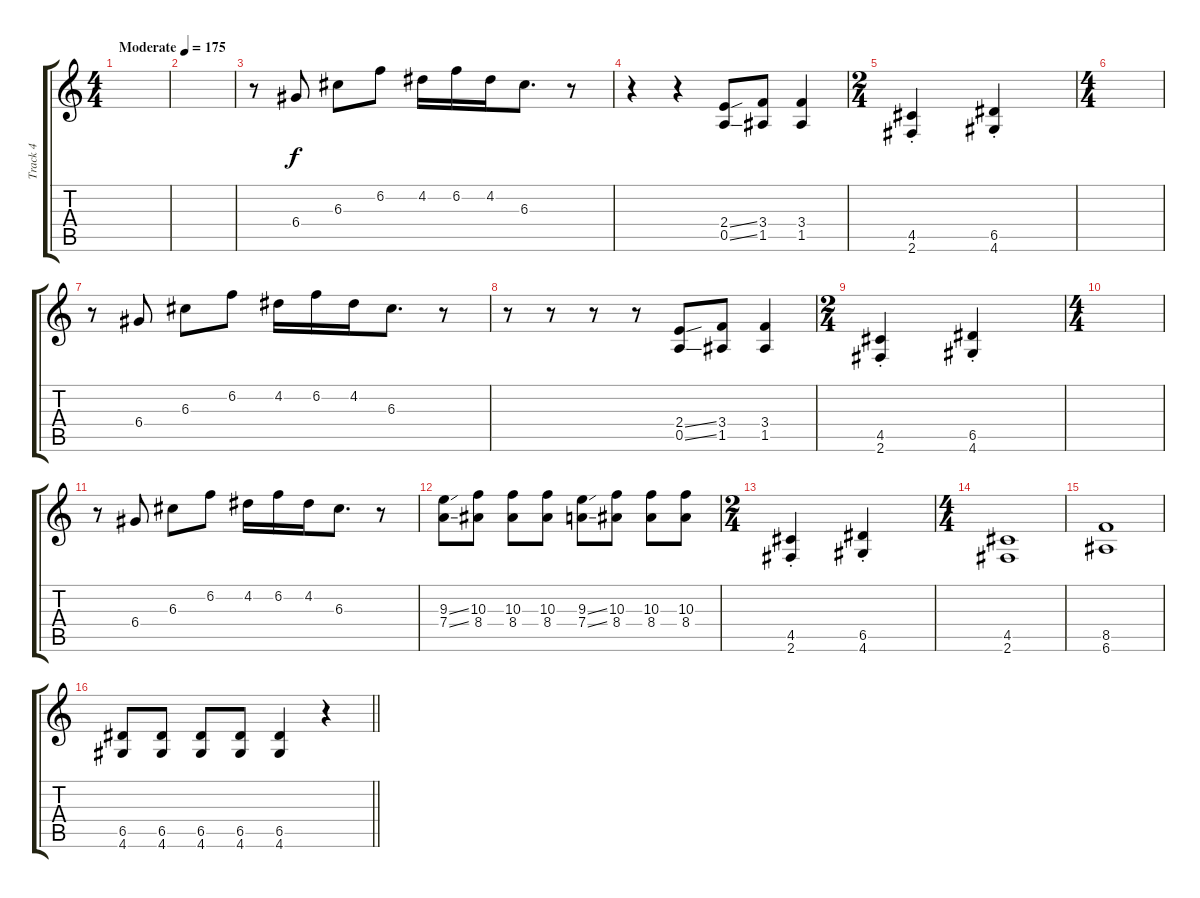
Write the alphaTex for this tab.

\track ("Track 4" "Track 4") {instrument overdrivenguitar}
\staff {score tabs}
\tuning (E4 B3 G3 D3 A2 E2) {hide}
\ts (4 4)
\tempo (175 "Moderate")
\clef g2
\ks c
|
|
r.8 6.4.8 6.3.8 6.2.8 4.2.16 6.2.16 4.2.16 6.3.8{d} r.8 |
r.4 r.4 (2.4{ss} 0.5{ss}).8 (3.4 1.5).8 (3.4 1.5).4 |
\ts (2 4)
(4.5{st} 2.6{st}).4 (6.5{st} 4.6{st}).4 |
\ts (4 4)
|
r.8 6.4.8 6.3.8 6.2.8 4.2.16 6.2.16 4.2.16 6.3.8{d} r.8 |
r.8 r.8 r.8 r.8 (2.4{ss} 0.5{ss}).8 (3.4 1.5).8 (3.4 1.5).4 |
\ts (2 4)
(4.5{st} 2.6{st}).4 (6.5{st} 4.6{st}).4 |
\ts (4 4)
|
r.8 6.4.8 6.3.8 6.2.8 4.2.16 6.2.16 4.2.16 6.3.8{d} r.8 |
(9.3{ss} 7.4{ss}).8 (10.3 8.4).8 (10.3 8.4).8 (10.3 8.4).8 (9.3{ss} 7.4{ss}).8 (10.3 8.4).8 (10.3 8.4).8 (10.3 8.4).8 |
\ts (2 4)
(4.5{st} 2.6{st}).4 (6.5{st} 4.6{st}).4 |
\ts (4 4)
(4.5 2.6).1 |
(8.5 6.6).1 |
\barLineRight lightlight
(6.5 4.6).8 (6.5 4.6).8 (6.5 4.6).8 (6.5 4.6).8 (6.5 4.6).4 r.4
